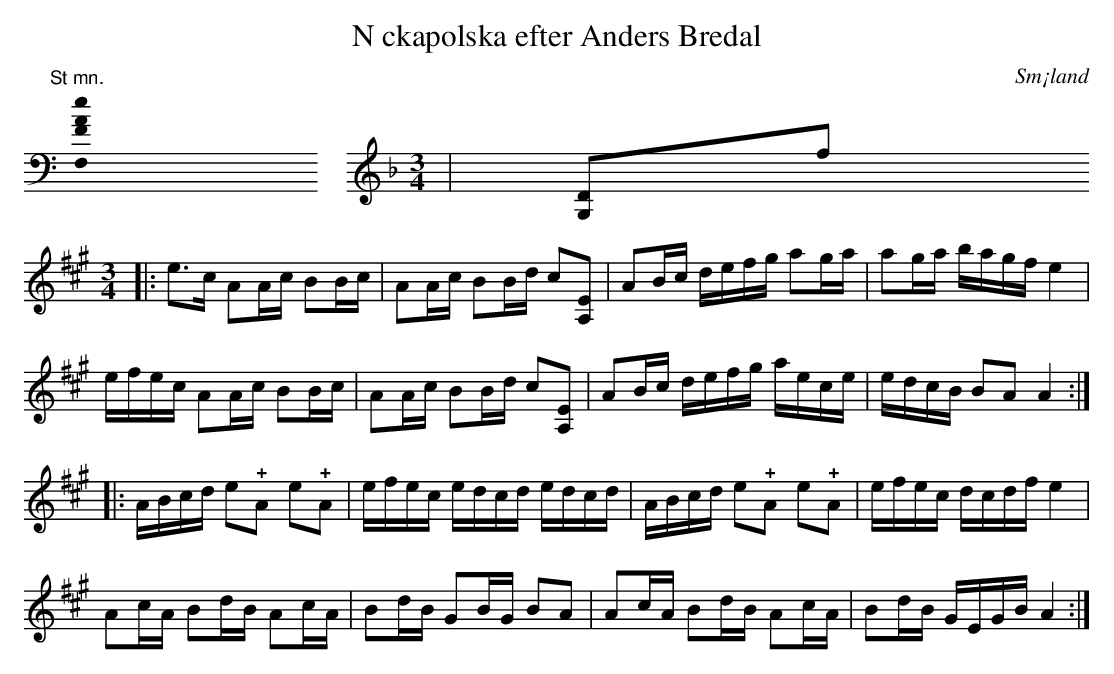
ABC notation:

X:1
T:N ckapolska efter Anders Bredal
O:Sm¡land
M:none
K:F
[K:C]
"@-20,30 St mn."[F,FAe]0 \
[K:F clef=treble] \
[M:3/4]\
L:1/16
| [DG,]2f2
M:3/4
L:1/8
K:A
|: e>c AA/2c/2 BB/2c/2 | AA/2c/2 BB/2d/2 c[EA,] | AB/2c/2 d/2e/2f/2g/2 ag/2a/2 | ag/2a/2 b/2a/2g/2f/2 e2 |
 e/2f/2e/2c/2 AA/2c/2 BB/2c/2 | AA/2c/2 BB/2d/2 c[EA,] | AB/2c/2 d/2e/2f/2g/2 a/2e/2c/2e/2 | e/2d/2c/2B/2 BA A2 :|
|: A/2B/2c/2d/2 e!+!A e!+!A | e/2f/2e/2c/2 e/2d/2c/2d/2 e/2d/2c/2d/2 | A/2B/2c/2d/2 e!+!A e!+!A | e/2f/2e/2c/2 d/2c/2d/2f/2 e2 |
 Ac/2A/2 Bd/2B/2 Ac/2A/2 | Bd/2B/2 GB/2G/2 BA | Ac/2A/2 Bd/2B/2 Ac/2A/2 | Bd/2B/2 G/2E/2G/2B/2 A2 :|
